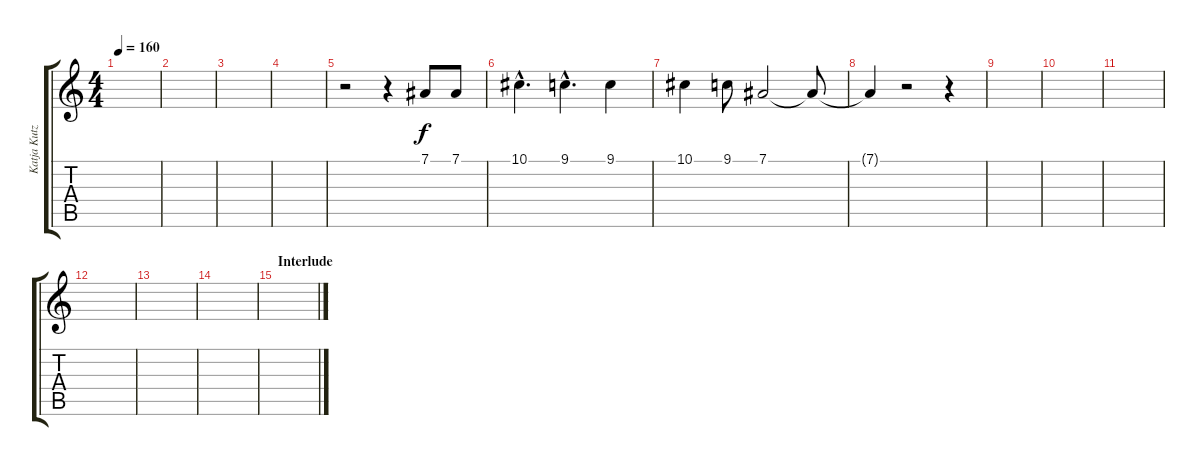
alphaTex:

\track ("Katja Kutz - Backing vocals" "Katja Kutz") {instrument violin}
\staff {score tabs}
\tuning (Eb4 Bb3 Gb3 Db3 Ab2 Eb2) {hide}
\ts (4 4)
\tempo 160
\clef g2
\ks c
|
|
|
|
r.2 r.4 7.1.8 7.1.8 |
10.1{hac}.4{d} 9.1{hac}.4{d} 9.1.4 |
10.1.4 9.1.8 7.1.2 7.1{t}.8 |
7.1{t}.4 r.2 r.4 |
|
|
|
|
|
|
\section ("" "Interlude")
